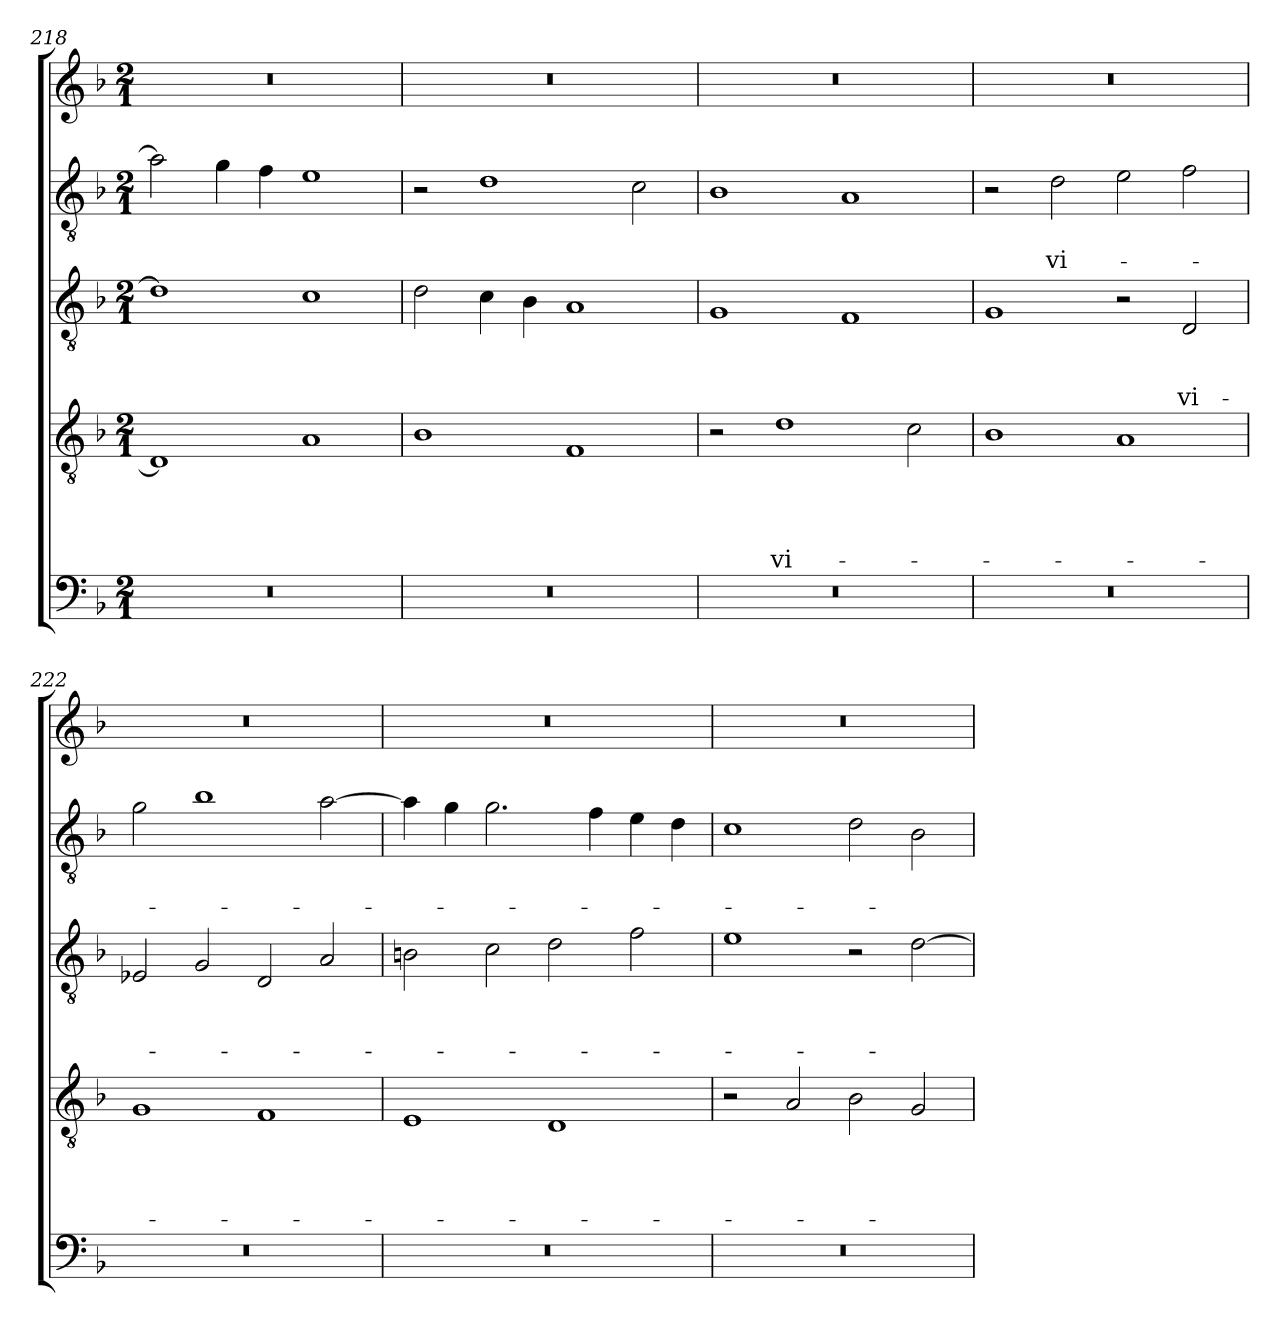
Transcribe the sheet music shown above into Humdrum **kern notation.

**kern	**kern	**text	**text	**text	**text	**kern	**text	**text	**text	**kern	**text	**text	**kern
*part5	*part4	*part4	*part4	*part4	*part4	*part3	*part3	*part3	*part3	*part2	*part2	*part2	*part1
*staff5	*staff4	*staff4	*staff4	*staff4	*staff4	*staff3	*staff3	*staff3	*staff3	*staff2	*staff2	*staff2	*staff1
*clefF4	*clefGv2	*	*	*	*	*clefGv2	*	*	*	*clefGv2	*	*	*clefG2
*k[b-]	*k[b-]	*	*	*	*	*k[b-]	*	*	*	*k[b-]	*	*	*k[b-]
*F:	*F:	*	*	*	*	*F:	*	*	*	*F:	*	*	*F:
*M2/1	*M2/1	*	*	*	*	*M2/1	*	*	*	*M2/1	*	*	*M2/1
=218	=218	=218	=218	=218	=218	=218	=218	=218	=218	=218	=218	=218	=218
0r	1D]	.	.	.	.	1d]	.	.	.	2a\]	.	.	0r
.	.	.	.	.	.	.	.	.	.	4g\	.	.	.
.	.	.	.	.	.	.	.	.	.	4f\	.	.	.
.	1A	.	.	.	.	1c	.	.	.	1e	.	.	.
=219	=219	=219	=219	=219	=219	=219	=219	=219	=219	=219	=219	=219	=219
0r	1B-	.	.	.	.	2d\	.	.	.	2r	.	.	0r
.	.	.	.	.	.	4c\	.	.	.	1d	.	.	.
.	.	.	.	.	.	4B-\	.	.	.	.	.	.	.
.	1F	.	.	.	.	1A	.	.	.	.	.	.	.
.	.	.	.	.	.	.	.	.	.	2c\	.	.	.
=220	=220	=220	=220	=220	=220	=220	=220	=220	=220	=220	=220	=220	=220
0r	2r	.	.	.	.	1G	.	.	.	1B-	.	.	0r
!	!	!	!	!	!LO:LY:b	!	!	!	!	!	!	!	!
.	1d	.	.	.	-vi-	.	.	.	.	.	.	.	.
.	.	.	.	.	.	1F	.	.	.	1A	.	.	.
.	2c\	.	.	.	.	.	.	.	.	.	.	.	.
!!LO:LB:g=z
=221	=221	=221	=221	=221	=221	=221	=221	=221	=221	=221	=221	=221	=221
0r	1B-	.	.	.	.	1G	.	.	.	2r	.	.	0r
!	!	!	!	!	!	!	!	!	!	!	!	!LO:LY:b	!
.	.	.	.	.	.	.	.	.	.	2d\	.	-vi-	.
.	1A	.	.	.	.	2r	.	.	.	2e\	.	.	.
!	!	!	!	!	!	!	!	!	!LO:LY:b	!	!	!	!
.	.	.	.	.	.	2D/	.	.	-vi-	2f\	.	.	.
=222	=222	=222	=222	=222	=222	=222	=222	=222	=222	=222	=222	=222	=222
0r	1G	.	.	.	.	2E-X/	.	.	.	2g\	.	.	0r
.	.	.	.	.	.	2G/	.	.	.	1b-	.	.	.
.	1F	.	.	.	.	2D/	.	.	.	.	.	.	.
.	.	.	.	.	.	2A/	.	.	.	[2a\	.	.	.
=223	=223	=223	=223	=223	=223	=223	=223	=223	=223	=223	=223	=223	=223
0r	1E	.	.	.	.	2Bn\	.	.	.	4a\]	.	.	0r
.	.	.	.	.	.	.	.	.	.	4g\	.	.	.
.	.	.	.	.	.	2c\	.	.	.	2.g\	.	.	.
.	1D	.	.	.	.	2d\	.	.	.	.	.	.	.
.	.	.	.	.	.	.	.	.	.	4f\	.	.	.
.	.	.	.	.	.	2f\	.	.	.	4e\	.	.	.
.	.	.	.	.	.	.	.	.	.	4d\	.	.	.
=224	=224	=224	=224	=224	=224	=224	=224	=224	=224	=224	=224	=224	=224
0r	2r	.	.	.	.	1e	.	.	.	1c	.	.	0r
.	2A/	.	.	.	.	.	.	.	.	.	.	.	.
.	2B-\	.	.	.	.	2r	.	.	.	2d\	.	.	.
.	2G/	.	.	.	.	[2d\	.	.	.	2B-\	.	.	.
=	=	=	=	=	=	=	=	=	=	=	=	=	=
*-	*-	*-	*-	*-	*-	*-	*-	*-	*-	*-	*-	*-	*-
